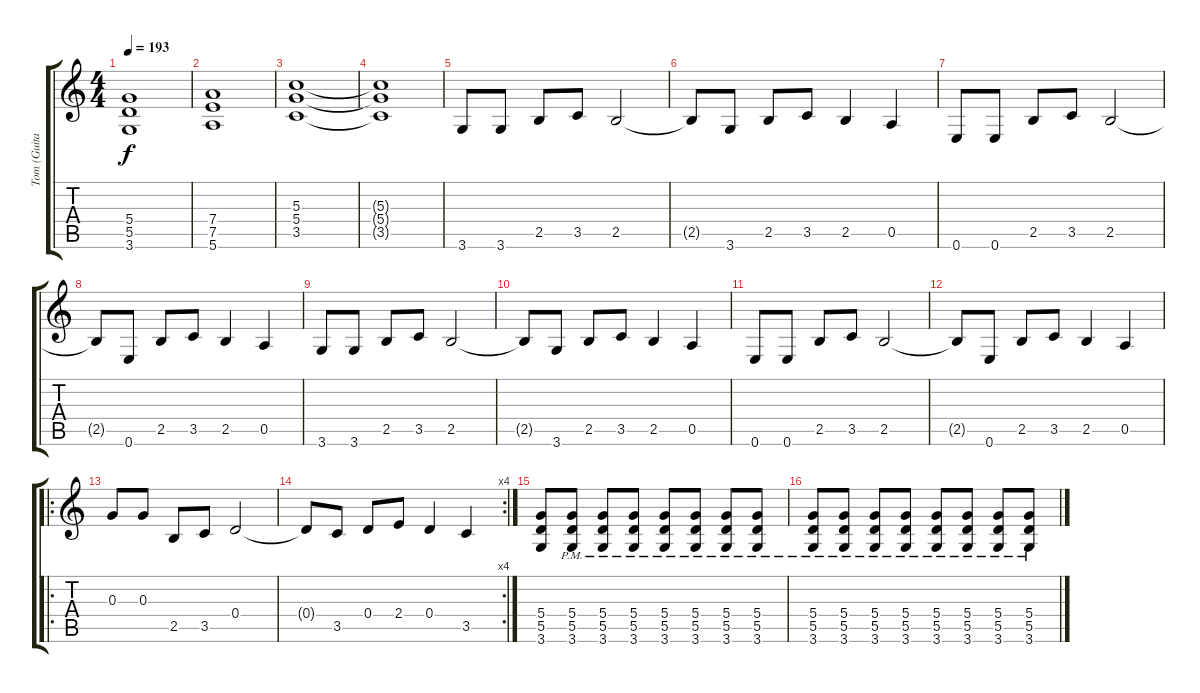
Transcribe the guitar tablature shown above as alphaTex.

\track ("Tom (Guitar)" "Tom (Guita") {instrument overdrivenguitar}
\staff {score tabs}
\tuning (E4 B3 G3 D3 A2 E2) {hide}
\ts (4 4)
\tempo 193
\clef g2
\ks c
(5.4 5.5 3.6).1{dy f} |
(7.4 7.5 5.6).1 |
(5.3 5.4 3.5).1 |
(5.3{t} 5.4{t} 3.5{t}).1 |
3.6.8 3.6.8 2.5.8 3.5.8 2.5.2 |
2.5{t}.8 3.6.8 2.5.8 3.5.8 2.5.4 0.5.4 |
0.6.8 0.6.8 2.5.8 3.5.8 2.5.2 |
2.5{t}.8 0.6.8 2.5.8 3.5.8 2.5.4 0.5.4 |
3.6.8 3.6.8 2.5.8 3.5.8 2.5.2 |
2.5{t}.8 3.6.8 2.5.8 3.5.8 2.5.4 0.5.4 |
0.6.8 0.6.8 2.5.8 3.5.8 2.5.2 |
2.5{t}.8 0.6.8 2.5.8 3.5.8 2.5.4 0.5.4 |
\ro
0.3.8 0.3.8 2.5.8 3.5.8 0.4.2 |
\rc 4
0.4{t}.8 3.5.8 0.4.8 2.4.8 0.4.4 3.5.4 |
(5.4 5.5 3.6).8 (5.4{pm} 5.5{pm} 3.6{pm}).8 (5.4{pm} 5.5{pm} 3.6{pm}).8 (5.4{pm} 5.5{pm} 3.6{pm}).8 (5.4{pm} 5.5{pm} 3.6{pm}).8 (5.4{pm} 5.5{pm} 3.6{pm}).8 (5.4{pm} 5.5{pm} 3.6{pm}).8 (5.4{pm} 5.5{pm} 3.6{pm}).8 |
(5.4{pm} 5.5{pm} 3.6{pm}).8 (5.4{pm} 5.5{pm} 3.6{pm}).8 (5.4{pm} 5.5{pm} 3.6{pm}).8 (5.4{pm} 5.5{pm} 3.6{pm}).8 (5.4{pm} 5.5{pm} 3.6{pm}).8 (5.4{pm} 5.5{pm} 3.6{pm}).8 (5.4{pm} 5.5{pm} 3.6{pm}).8 (5.4{pm} 5.5{pm} 3.6{pm}).8
